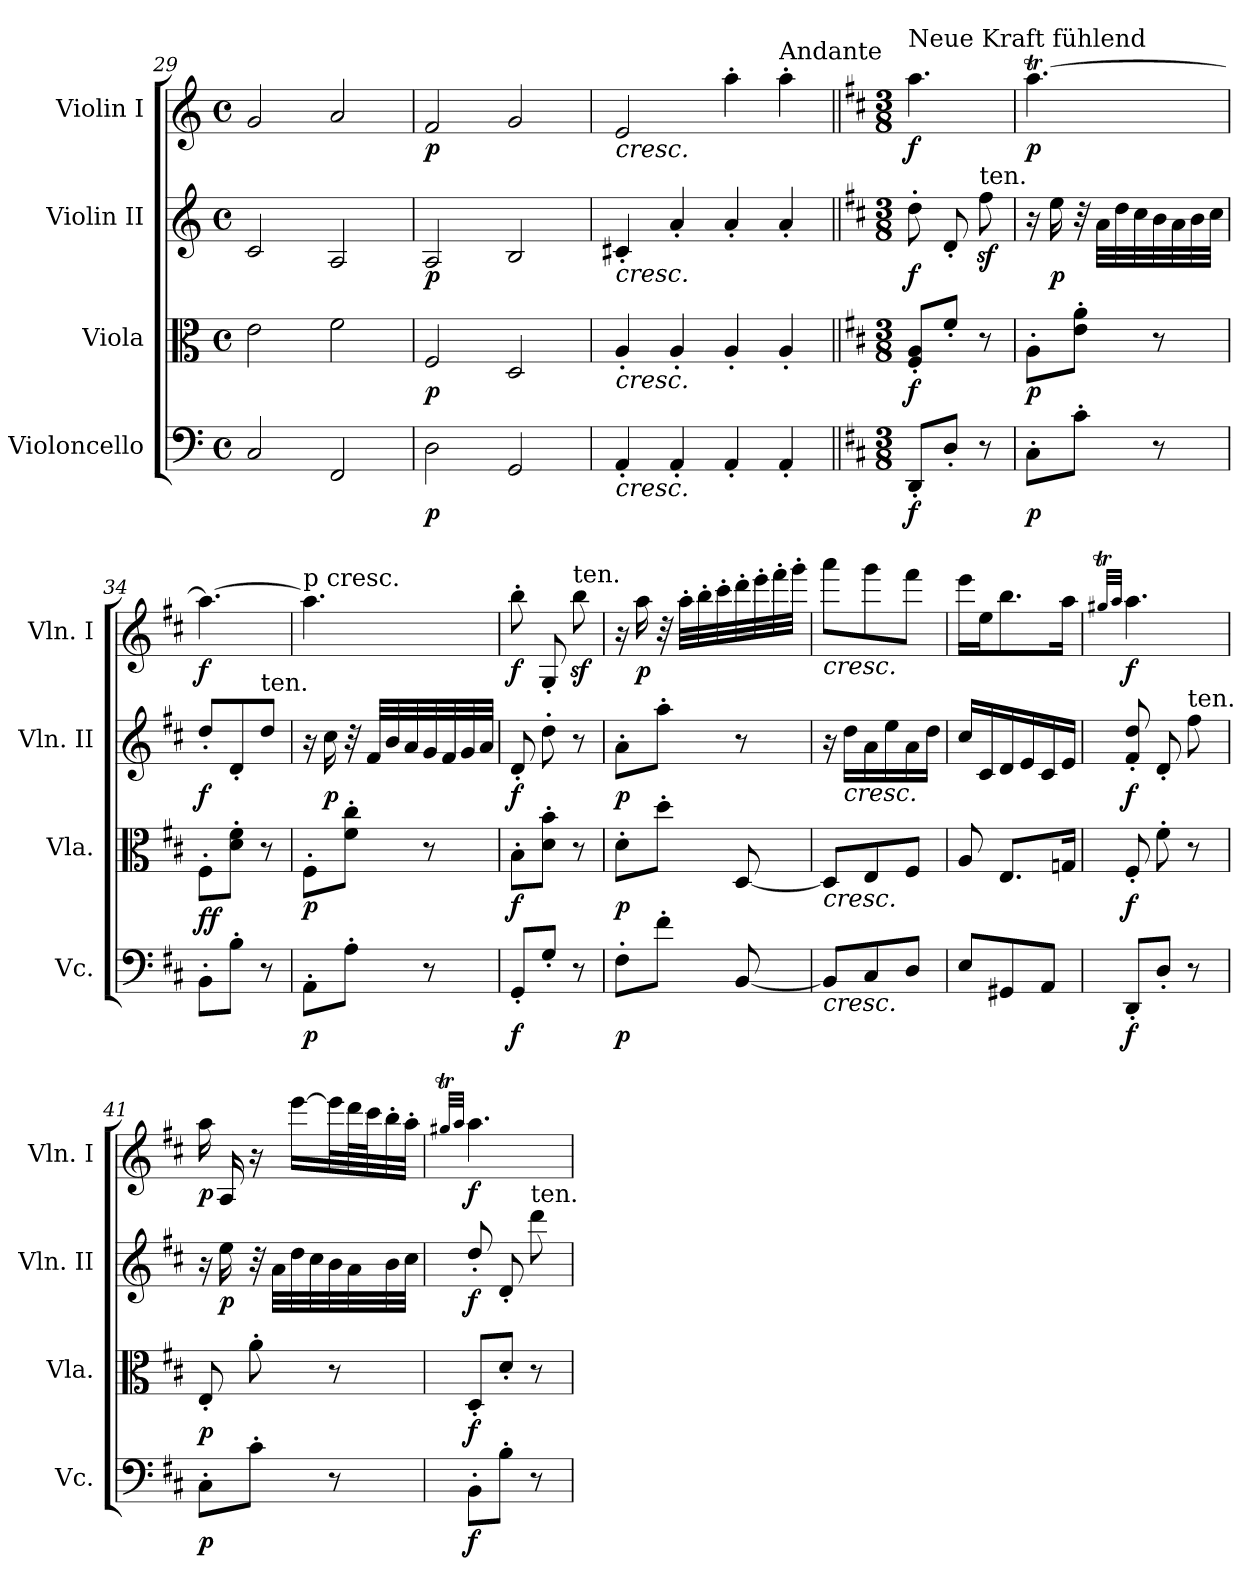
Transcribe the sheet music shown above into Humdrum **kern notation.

**kern	**dynam	**kern	**dynam	**kern	**dynam	**kern	**dynam
*part4	*part4	*part3	*part3	*part2	*part2	*part1	*part1
*staff4	*staff4	*staff3	*staff3	*staff2	*staff2	*staff1	*staff1
*I"Violoncello	*	*I"Viola	*	*I"Violin II	*	*I"Violin I	*
*I'Vc.	*	*I'Vla.	*	*I'Vln. II	*	*I'Vln. I	*
*clefF4	*	*clefC3	*	*clefG2	*	*clefG2	*
*k[]	*	*k[]	*	*k[]	*	*k[]	*
*M4/4	*	*M4/4	*	*M4/4	*	*M4/4	*
*met(c)	*	*met(c)	*	*met(c)	*	*met(c)	*
=29	=29	=29	=29	=29	=29	=29	=29
2C/	.	2e\	.	2c/	.	2g/	.
2FF/	.	2f\	.	2A/	.	2a/	.
=30	=30	=30	=30	=30	=30	=30	=30
!	!LO:DY:b	!	!LO:DY:b	!	!LO:DY:b	!	!LO:DY:b
2D\	p	2F/	p	2A/	p	2f/	p
2GG/	.	2D/	.	2B/	.	2g/	.
=31	=31	=31	=31	=31	=31	=31	=31
!	!	!	!	!	!	!LO:TX:b:i:t=cresc.	!
!	!	!	!	!LO:TX:b:i:t=cresc.	!	!	!
!	!	!LO:TX:b:i:t=cresc.	!	!	!	!	!
!LO:TX:b:i:t=cresc.	!	!	!	!	!	!	!
4AA'/	.	4A'/	.	4c#X'/	.	2e/	.
4AA'/	.	4A'/	.	4a'/	.	.	.
4AA'/	.	4A'/	.	4a'/	.	4aa'\	.
!	!	!	!	!	!	!LO:TX:a:t=Andante	!
4AA'/	.	4A'/	.	4a'/	.	4aa'\	.
=32||	=32||	=32||	=32||	=32||	=32||	=32||	=32||
*k[f#c#]	*	*k[f#c#]	*	*k[f#c#]	*	*k[f#c#]	*
*M3/8	*	*M3/8	*	*M3/8	*	*M3/8	*
!	!	!	!	!	!	!LO:TX:a:t=Neue Kraft fühlend	!
!	!LO:DY:b	!	!LO:DY:b	!	!LO:DY:b	!	!LO:DY:b
8DD'/L	f	8F#/' 8A/'L	f	8dd'\	f	4.aa\	f
8D'/J	.	8f#'/J	.	8d'/	.	.	.
!	!	!	!	!LO:TX:a:t=ten.	!	!	!
8r	.	8r	.	8ff#z<\	.	.	.
=33	=33	=33	=33	=33	=33	=33	=33
!	!LO:DY:b	!	!LO:DY:b	!	!	!	!LO:DY:b
8C#'\L	p	8A'\L	p	16r	.	[4.aaT\	p
!	!	!	!	!	!LO:DY:b	!	!
.	.	.	.	16ee\	p	.	.
8c#'\J	.	8e\' 8a\'J	.	32r	.	.	.
.	.	.	.	32a\LLL	.	.	.
.	.	.	.	32dd\	.	.	.
.	.	.	.	32cc#\	.	.	.
8r	.	8r	.	32b\	.	.	.
.	.	.	.	32a\	.	.	.
.	.	.	.	32b\	.	.	.
.	.	.	.	32cc#\JJJ	.	.	.
=34	=34	=34	=34	=34	=34	=34	=34
!	!LO:DY:b	!	!	!	!	!	!
!	!LO:DY:n=1:a	!	!	!	!LO:DY:b	!	!LO:DY:b
8BB'\L	f f	8F#'\L	.	8dd'/L	f	4.aa\_	f
8B'\J	.	8d\' 8f#\'J	.	8d'/	.	.	.
!	!	!	!	!LO:TX:a:t=ten.	!	!	!
8r	.	8r	.	8dd/J	.	.	.
=35	=35	=35	=35	=35	=35	=35	=35
!	!	!	!	!	!	!LO:TX:a:t=p cresc.	!
!	!LO:DY:b	!	!LO:DY:b	!	!	!	!
8AA'\L	p	8F#'\L	p	16r	.	4.aa\]	.
!	!	!	!	!	!LO:DY:b	!	!
.	.	.	.	16cc#\	p	.	.
8A'\J	.	8f#\' 8cc#\'J	.	32r	.	.	.
.	.	.	.	32f#/LLL	.	.	.
.	.	.	.	32b/	.	.	.
.	.	.	.	32a/	.	.	.
8r	.	8r	.	32g/	.	.	.
.	.	.	.	32f#/	.	.	.
.	.	.	.	32g/	.	.	.
.	.	.	.	32a/JJJ	.	.	.
=36	=36	=36	=36	=36	=36	=36	=36
!	!LO:DY:b	!	!LO:DY:b	!	!LO:DY:b	!	!LO:DY:b
8GG'/L	f	8B'\L	f	8d'/	f	8bb'\	f
8G'/J	.	8d\' 8b\'J	.	8dd'\	.	8G'/	.
!	!	!	!	!	!	!LO:TX:a:t=ten.	!
8r	.	8r	.	8r	.	8bbz<\	.
=37	=37	=37	=37	=37	=37	=37	=37
!	!LO:DY:b	!	!LO:DY:b	!	!LO:DY:b	!	!
8F#'\L	p	8d'\L	p	8a'\L	p	16r	.
!	!	!	!	!	!	!	!LO:DY:b
.	.	.	.	.	.	16aa\	p
8f#'\J	.	8dd'\J	.	8aa'\J	.	32r	.
.	.	.	.	.	.	32aa'\LLL	.
.	.	.	.	.	.	32bb'\	.
.	.	.	.	.	.	32ccc#'\	.
[8BB/	.	[8D/	.	8r	.	32ddd'\	.
.	.	.	.	.	.	32eee'\	.
.	.	.	.	.	.	32fff#'\	.
.	.	.	.	.	.	32ggg'\JJJ	.
=38	=38	=38	=38	=38	=38	=38	=38
!	!	!	!	!	!	!LO:TX:b:i:t=cresc.	!
!	!	!LO:TX:b:i:t=cresc.	!	!	!	!	!
!LO:TX:b:i:t=cresc.	!	!	!	!	!	!	!
8BB/L]	.	8D/L]	.	16r	.	8aaa\L	.
!	!	!	!	!LO:TX:b:i:t=cresc.	!	!	!
.	.	.	.	16dd\LL	.	.	.
8C#/	.	8E/	.	16a\	.	8ggg\	.
.	.	.	.	16ee\	.	.	.
8D/J	.	8F#/J	.	16a\	.	8fff#\J	.
.	.	.	.	16dd\JJ	.	.	.
=39	=39	=39	=39	=39	=39	=39	=39
8E/L	.	8A/	.	16cc#/LL	.	16eee\LL	.
.	.	.	.	16c#/	.	16ee\J	.
8GG#X/	.	8.E/L	.	16d/	.	8.bb\	.
.	.	.	.	16e/	.	.	.
8AA/J	.	.	.	16c#/	.	.	.
.	.	16Gn/Jk	.	16e/JJ	.	16aa\Jk	.
=40	=40	=40	=40	=40	=40	=40	=40
.	.	.	.	.	.	32qgg#Xt/LLL	.
.	.	.	.	.	.	32qaa/JJJ	.
!	!LO:DY:b	!	!LO:DY:b	!	!LO:DY:b	!	!LO:DY:b
8DD'/L	f	8F#'/	f	8f#/' 8dd/'	f	4.aa\	f
8D'/J	.	8f#'\	.	8d'/	.	.	.
!	!	!	!	!LO:TX:a:t=ten.	!	!	!
8r	.	8r	.	8ff#\	.	.	.
=41	=41	=41	=41	=41	=41	=41	=41
!	!LO:DY:b	!	!LO:DY:b	!	!	!	!LO:DY:b
8C#'\L	p	8E'/	p	16r	.	16aa\	p
!	!	!	!	!	!LO:DY:b	!	!
.	.	.	.	16ee\	p	16A/	.
8c#'\J	.	8a'\	.	32r	.	16r	.
.	.	.	.	32a\LLL	.	.	.
.	.	.	.	32dd\	.	[16eee\LL	.
.	.	.	.	32cc#\	.	.	.
8r	.	8r	.	32b\	.	32eee\L]	.
.	.	.	.	32a\	.	64ddd\L	.
.	.	.	.	.	.	64ccc#\J	.
.	.	.	.	32b\	.	32bb'\	.
.	.	.	.	32cc#\JJJ	.	32aa'\JJJ	.
=42	=42	=42	=42	=42	=42	=42	=42
.	.	.	.	.	.	32qgg#Xt/LLL	.
.	.	.	.	.	.	32qaa/JJJ	.
!	!LO:DY:b	!	!LO:DY:b	!	!LO:DY:b	!	!LO:DY:b
8BB'\L	f	8D'/L	f	8dd'/	f	4.aa\	f
8B'\J	.	8d'/J	.	8d'/	.	.	.
!	!	!	!	!LO:TX:a:t=ten.	!	!	!
8r	.	8r	.	8ddd\	.	.	.
=	=	=	=	=	=	=	=
*-	*-	*-	*-	*-	*-	*-	*-
